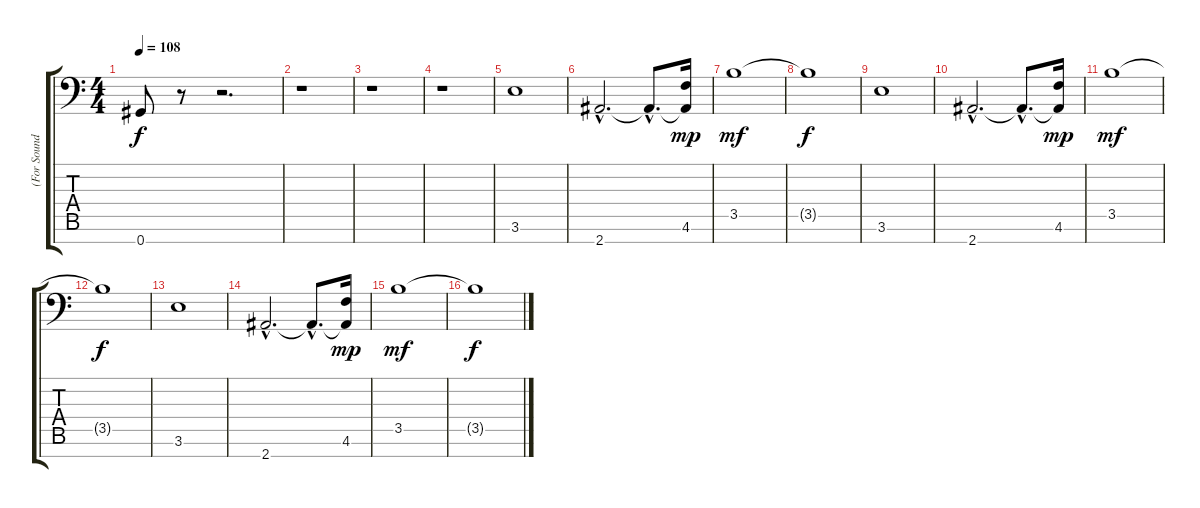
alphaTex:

\track ("(For Sound)" "(For Sound") {instrument distortionguitar}
\staff {score tabs}
\tuning (Eb4 Bb3 Gb3 Db3 Ab2 Db2 Ab1) {hide}
\ts (4 4)
\tempo 108
\clef f4
\ks c
0.7.8{dy f} r.8 r.2{d} |
r.1 |
r.1 |
r.1 |
3.6.1{instrument distortionguitar} |
2.7{hac}.2{d} 2.7{hac t}.8{d} (4.6 2.7{t}).16{dy mp} |
3.5.1{dy mf} |
3.5{t}.1{dy f} |
3.6.1 |
2.7{hac}.2{d} 2.7{hac t}.8{d} (4.6 2.7{t}).16{dy mp} |
3.5.1{dy mf} |
3.5{t}.1{dy f} |
3.6.1 |
2.7{hac}.2{d} 2.7{hac t}.8{d} (4.6 2.7{t}).16{dy mp} |
3.5.1{dy mf} |
3.5{t}.1{dy f}
